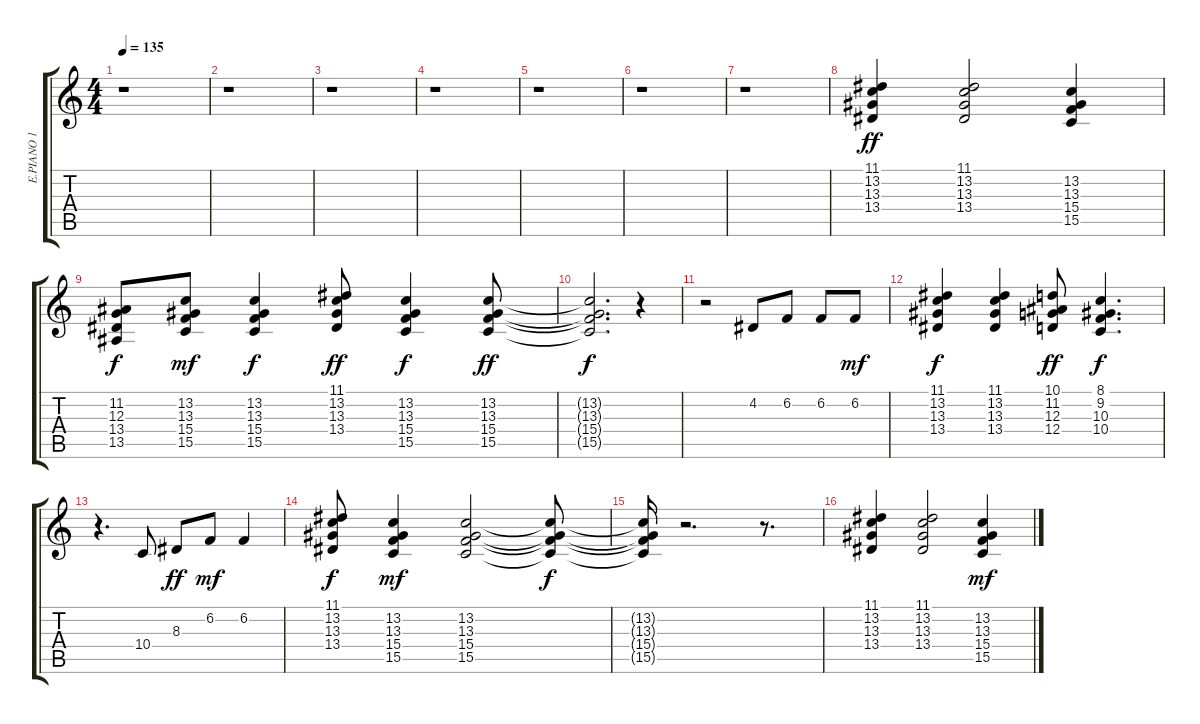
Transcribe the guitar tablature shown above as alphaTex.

\track ("E.PIANO 1" "E.PIANO 1") {instrument electricpiano1}
\staff {score tabs}
\tuning (E4 B3 G3 D3 A2 E2) {hide}
\ts (4 4)
\tempo 135
\clef g2
\ks c
r.1{dy f} |
r.1 |
r.1 |
r.1 |
r.1 |
r.1 |
r.1 |
(11.1 13.2 13.3 13.4).4{dy ff} (11.1 13.2 13.3 13.4).2 (13.2 13.3 15.4 15.5).4 |
(11.2 12.3 13.4 13.5).8{dy f} (13.2 13.3 15.4 15.5).8{dy mf} (13.2 13.3 15.4 15.5).4{dy f} (11.1 13.2 13.3 13.4).8{dy ff} (13.2 13.3 15.4 15.5).4{dy f} (13.2 13.3 15.4 15.5).8{dy ff} |
(13.2{t} 13.3{t} 15.4{t} 15.5{t}).2{d dy f} r.4 |
r.2 4.2.8 6.2.8 6.2.8 6.2.8{dy mf} |
(11.1 13.2 13.3 13.4).4{dy f} (11.1 13.2 13.3 13.4).4 (10.1 11.2 12.3 12.4).8{dy ff} (8.1 9.2 10.3 10.4).4{d dy f} |
r.4{d} 10.4.8 8.3.8{dy ff} 6.2.8{dy mf} 6.2.4 |
(11.1 13.2 13.3 13.4).8{dy f} (13.2 13.3 15.4 15.5).4{dy mf} (13.2 13.3 15.4 15.5).2 (13.2{t} 13.3{t} 15.4{t} 15.5{t}).8{dy f} |
(13.2{t} 13.3{t} 15.4{t} 15.5{t}).16 r.2{d} r.8{d} |
(11.1 13.2 13.3 13.4).4 (11.1 13.2 13.3 13.4).2 (13.2 13.3 15.4 15.5).4{dy mf}
